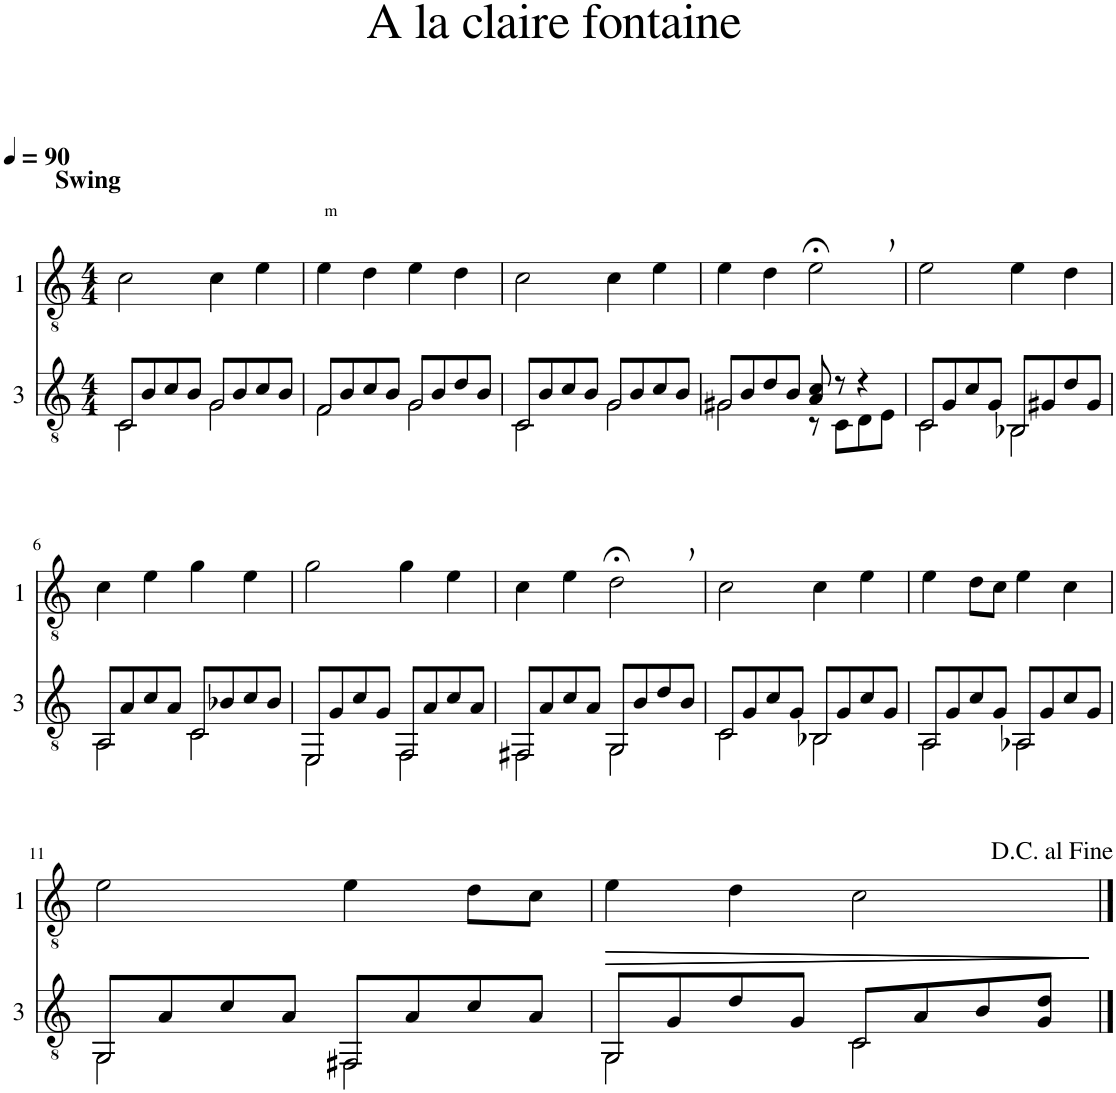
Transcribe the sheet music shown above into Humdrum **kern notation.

**kern	**kern	**dynam
*part2	*part1	*part1
*staff2	*staff1	*staff1
*I"3	*I"1	*
*clefGv2	*clefGv2	*
*Trd-2c-3	*Trd-2c-3	*
*k[]	*k[]	*
*M4/4	*M4/4	*
*MM90	*MM90	*
=1	=1	=1
!	!LO:TX:a:B:t=Swing	!
!LO:N:head=open	!	!
*^	*	*
8C/L	2C\	2c\	.
8B/	.	.	.
8c/	.	.	.
8B/J	.	.	.
!LO:N:head=open	!	!	!
8G/L	2G\	4c\	.
8B/	.	.	.
8c/	.	4e\	.
8B/J	.	.	.
=2	=2	=2	=2
!LO:N:head=open	!	!	!
8F/L	2F\	4e\	.
8B/	.	.	.
8c/	.	4d\	.
8B/J	.	.	.
!LO:N:head=open	!	!	!
8G/L	2G\	4e\	.
8B/	.	.	.
8d/	.	4d\	.
8B/J	.	.	.
=3	=3	=3	=3
!LO:N:head=open	!	!	!
8C/L	2C\	2c\	.
8B/	.	.	.
8c/	.	.	.
8B/J	.	.	.
!LO:N:head=open	!	!	!
8G/L	2G\	4c\	.
8B/	.	.	.
8c/	.	4e\	.
8B/J	.	.	.
=4	=4	=4	=4
!LO:N:head=open	!	!	!
8G#X/L	2G#\	4e\	.
8B/	.	.	.
8d/	.	4d\	.
8B/J	.	.	.
8A/ 8c/	8r	2e;<,\	.
8r	8C\L	.	.
4r	8D\	.	.
.	8E\J	.	.
=5	=5	=5	=5
!LO:N:head=open	!	!	!
8C/L	2C\	2e\	.
8G/	.	.	.
8c/	.	.	.
8G/J	.	.	.
!LO:N:head=open	!	!	!
8BB-X/L	2BB-\	4e\	.
8G#X/	.	.	.
8d/	.	4d\	.
8G#/J	.	.	.
!!LO:LB:g=z
=6	=6	=6	=6
!LO:N:head=open	!	!	!
8AA/L	2AA\	4c\	.
8A/	.	.	.
8c/	.	4e\	.
8A/J	.	.	.
!LO:N:head=open	!	!	!
8C/L	2C\	4g\	.
8B-X/	.	.	.
8c/	.	4e\	.
8B-/J	.	.	.
=7	=7	=7	=7
!LO:N:head=open	!	!	!
8EE/L	2EE\	2g\	.
8G/	.	.	.
8c/	.	.	.
8G/J	.	.	.
!LO:N:head=open	!	!	!
8FF/L	2FF\	4g\	.
8A/	.	.	.
8c/	.	4e\	.
8A/J	.	.	.
=8	=8	=8	=8
!LO:N:head=open	!	!	!
8FF#X/L	2FF#\	4c\	.
8A/	.	.	.
8c/	.	4e\	.
8A/J	.	.	.
!LO:N:head=open	!	!	!
8GG/L	2GG\	2d;<,\	.
8B/	.	.	.
8d/	.	.	.
8B/J	.	.	.
=9	=9	=9	=9
!LO:N:head=open	!	!	!
8C/L	2C\	2c\	.
8G/	.	.	.
8c/	.	.	.
8G/J	.	.	.
!LO:N:head=open	!	!	!
8BB-X/L	2BB-\	4c\	.
8G/	.	.	.
8c/	.	4e\	.
8G/J	.	.	.
=10	=10	=10	=10
!LO:N:head=open	!	!	!
8AA/L	2AA\	4e\	.
8G/	.	.	.
8c/	.	8d\L	.
8G/J	.	8c\J	.
!LO:N:head=open	!	!	!
8AA-X/L	2AA-\	4e\	.
8G/	.	.	.
8c/	.	4c\	.
8G/J	.	.	.
!!LO:LB:g=z
=11	=11	=11	=11
!LO:N:head=open	!	!	!
8GG/L	2GG\	2e\	.
8A/	.	.	.
8c/	.	.	.
8A/J	.	.	.
!LO:N:head=open	!	!	!
8FF#X/L	2FF#\	4e\	.
8A/	.	.	.
8c/	.	8d\L	.
8A/J	.	8c\J	.
=12	=12	=12	=12
!LO:N:head=open	!	!	!LO:HP:b
8GG/L	2GG\	4e\	>
8G/	.	.	.
!	!	!	!LO:HP:b
8d/	.	4d\	>
8G/J	.	.	.
!LO:N:head=open	!	!	!
8C/L	2C\	2c\	.
8A/	.	.	.
8B/	.	.	.
8G/ 8d/J	.	.	.
*v	*v	*	*
.	.	] ]
==	==	==
*-	*-	*-
